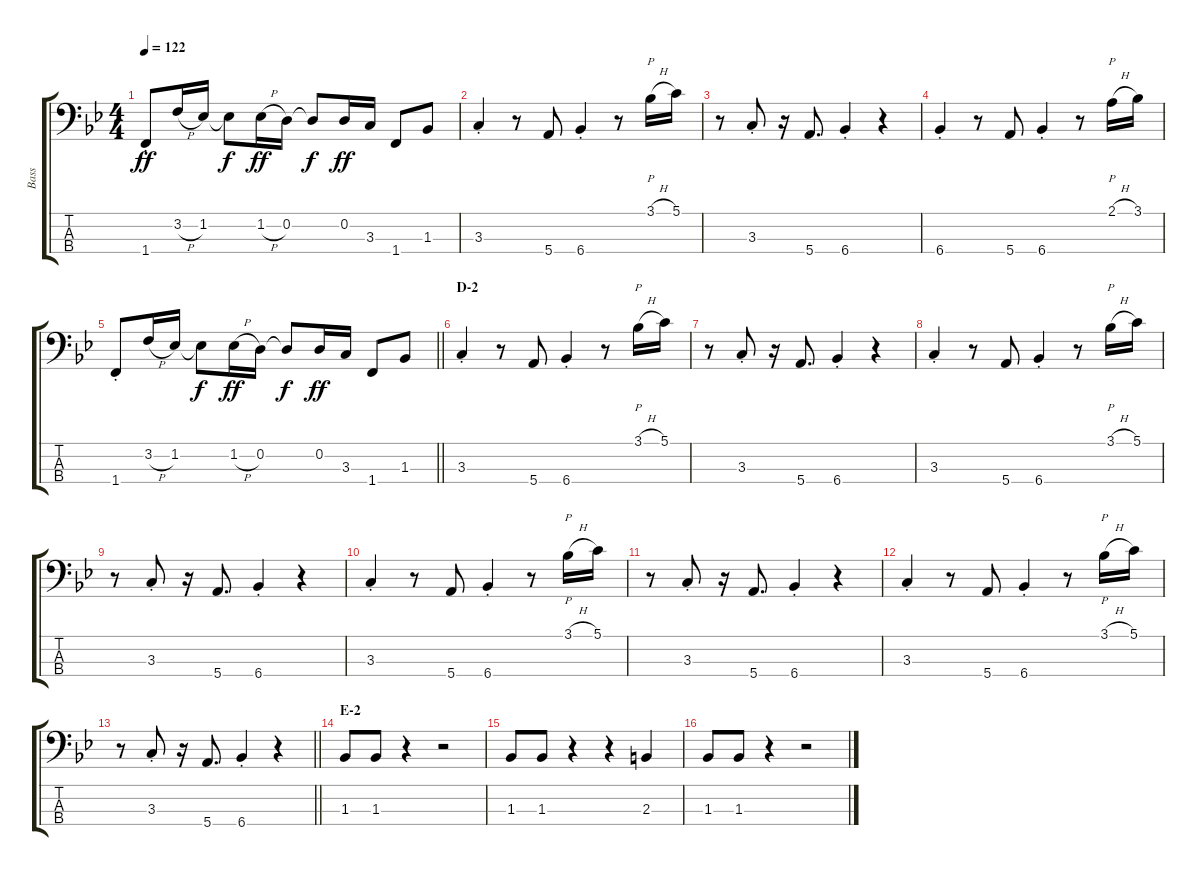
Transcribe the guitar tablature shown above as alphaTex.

\track ("Bass" "Bass") {instrument electricbassfinger}
\staff {score tabs}
\tuning (G2 D2 A1 E1) {hide}
\ts (4 4)
\tempo 122
\clef f4
\ks bb
1.4{st}.8{dy ff instrument electricbassfinger} 3.2{h}.16 1.2.16 1.2{t}.8{dy f} 1.2{h}.16{dy ff} 0.2.16 0.2{t}.8{dy f} 0.2.16{dy ff} 3.3.16 1.4.8 1.3.8 |
3.3{st}.4 r.8 5.4.8 6.4{st}.4 r.8 3.1{h}.16{p instrument slapbass1} 5.1.16 |
r.8{instrument electricbassfinger} 3.3{st}.8 r.16 5.4.8{d} 6.4{st}.4 r.4 |
6.4{st}.4 r.8 5.4.8 6.4{st}.4 r.8 2.1{h}.16{p instrument slapbass1} 3.1.16 |
\barLineRight lightlight
1.4{st}.8{instrument electricbassfinger} 3.2{h}.16 1.2.16 1.2{t}.8{dy f} 1.2{h}.16{dy ff} 0.2.16 0.2{t}.8{dy f} 0.2.16{dy ff} 3.3.16 1.4.8 1.3.8 |
\section ("" "D-2")
3.3{st}.4 r.8 5.4.8 6.4{st}.4 r.8 3.1{h}.16{p instrument slapbass1} 5.1.16 |
r.8{instrument electricbassfinger} 3.3{st}.8 r.16 5.4.8{d} 6.4{st}.4 r.4 |
3.3{st}.4 r.8 5.4.8 6.4{st}.4 r.8 3.1{h}.16{p instrument slapbass1} 5.1.16 |
r.8{instrument electricbassfinger} 3.3{st}.8 r.16 5.4.8{d} 6.4{st}.4 r.4 |
3.3{st}.4 r.8 5.4.8 6.4{st}.4 r.8 3.1{h}.16{p instrument slapbass1} 5.1.16 |
r.8{instrument electricbassfinger} 3.3{st}.8 r.16 5.4.8{d} 6.4{st}.4 r.4 |
3.3{st}.4 r.8 5.4.8 6.4{st}.4 r.8 3.1{h}.16{p instrument slapbass1} 5.1.16 |
\barLineRight lightlight
r.8{instrument electricbassfinger} 3.3{st}.8 r.16 5.4.8{d} 6.4{st}.4 r.4 |
\section ("" "E-2")
1.3.8 1.3.8 r.4 r.2 |
1.3.8 1.3.8 r.4 r.4 2.3.4 |
1.3.8 1.3.8 r.4 r.2
